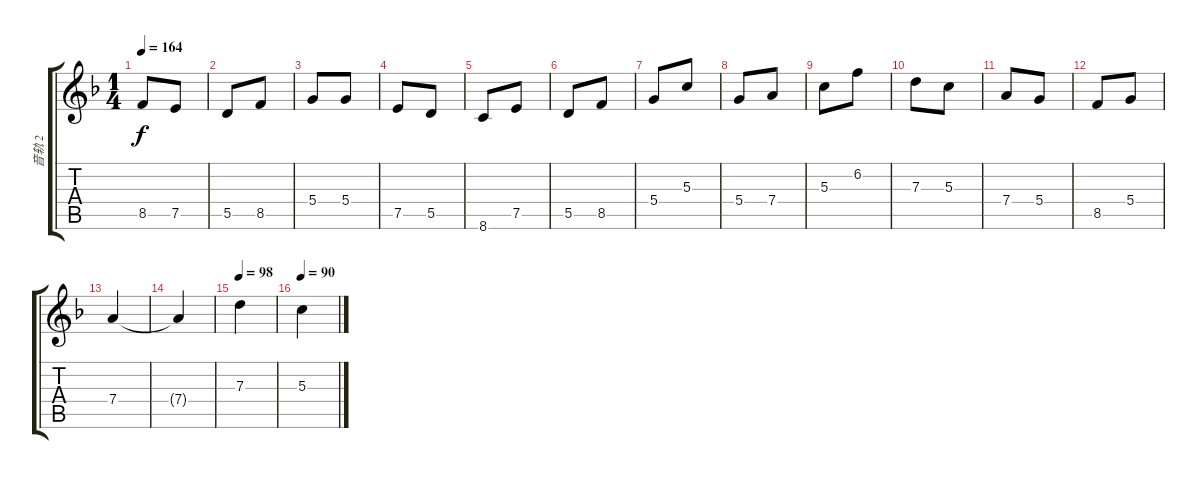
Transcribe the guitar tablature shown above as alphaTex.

\track ("音轨 2" "音轨 2") {instrument acousticguitarnylon}
\staff {score tabs}
\tuning (E4 B3 G3 D3 A2 E2) {hide}
\ts (1 4)
\tempo 164
\clef g2
\ks f
8.5.8{dy f} 7.5.8 |
5.5.8 8.5.8 |
5.4.8 5.4.8 |
7.5.8 5.5.8 |
8.6.8 7.5.8 |
5.5.8 8.5.8 |
5.4.8 5.3.8 |
5.4.8 7.4.8 |
5.3.8 6.2.8 |
7.3.8 5.3.8 |
7.4.8 5.4.8 |
8.5.8 5.4.8 |
7.4.4 |
7.4{t}.4 |
\tempo 98
7.3.4 |
\tempo 90
5.3.4
